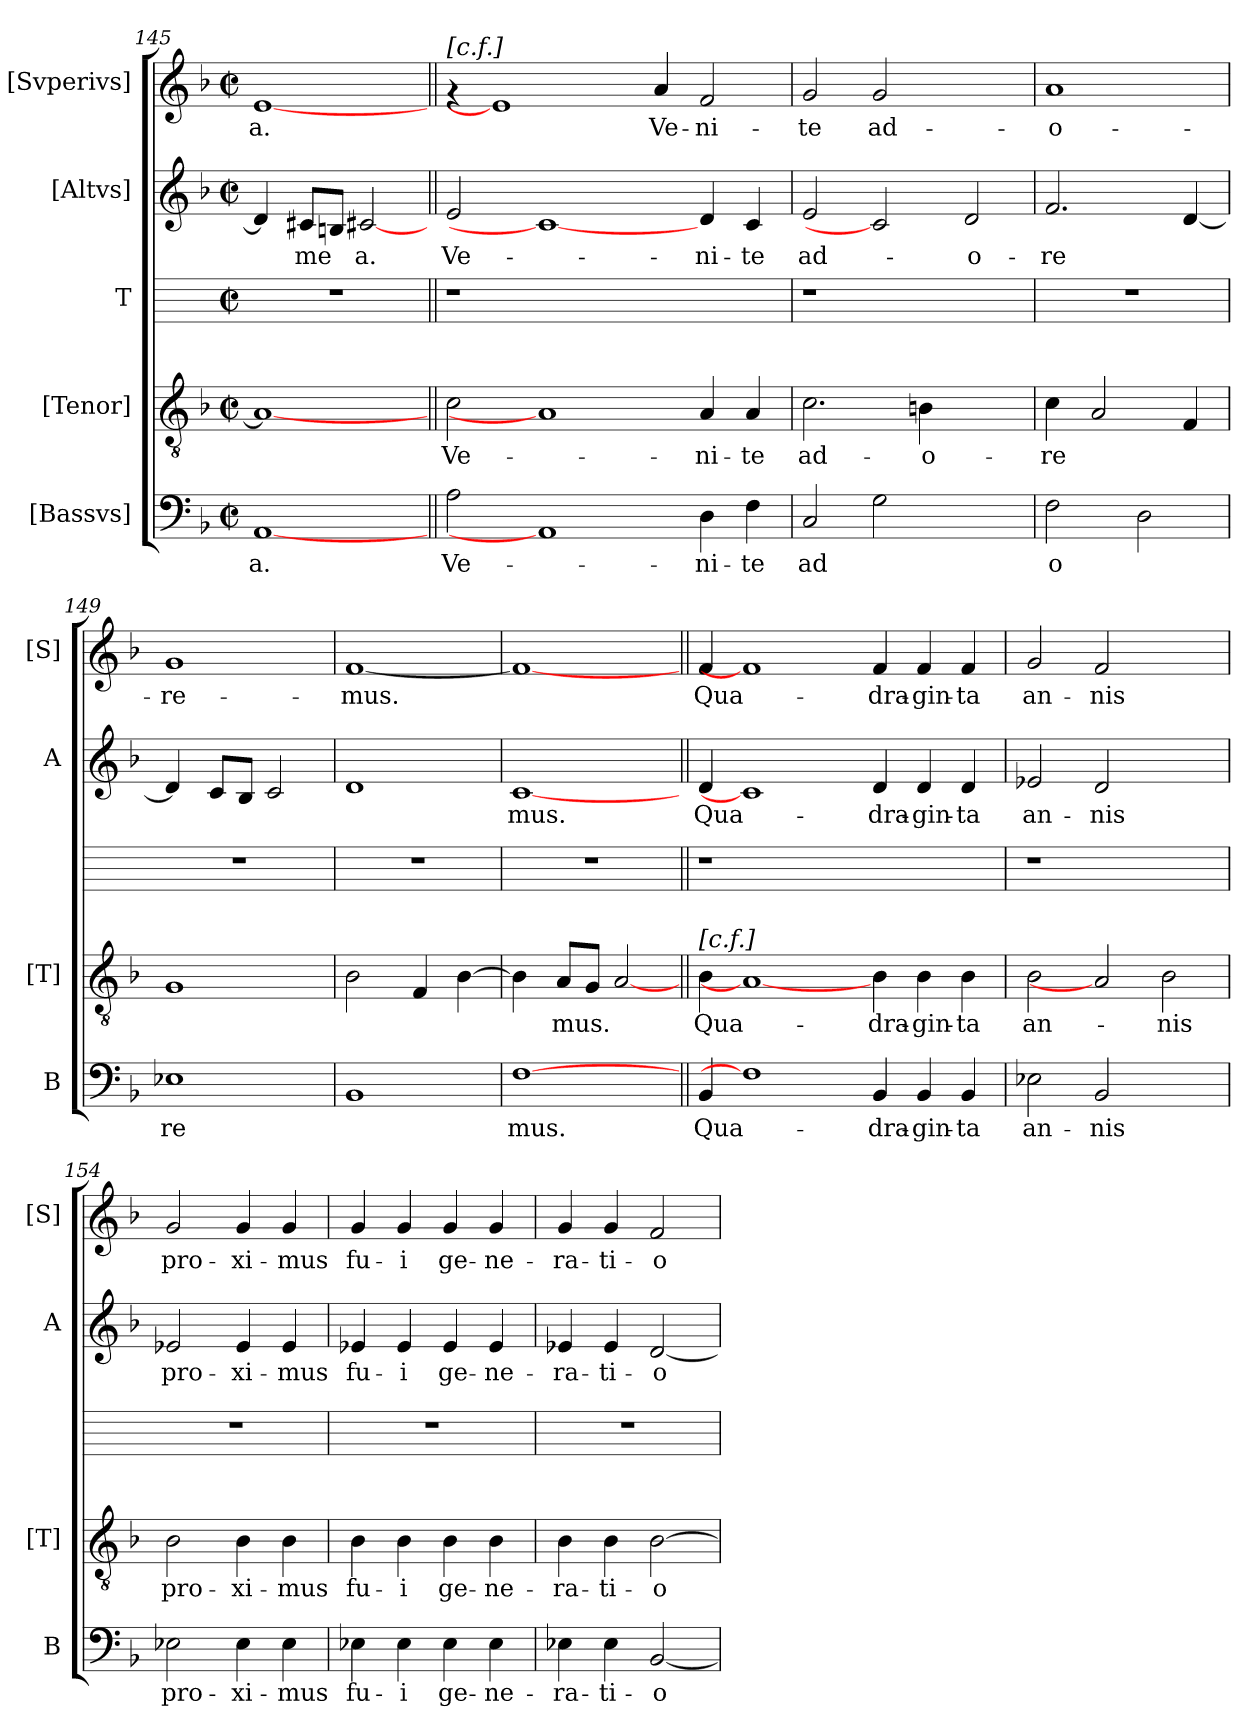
**kern	**text	**kern	**text	**kern	**kern	**text	**kern	**text
*part5	*part5	*part4	*part4	*part3	*part2	*part2	*part1	*part1
*staff5	*staff5	*staff4	*staff4	*staff3	*staff2	*staff2	*staff1	*staff1
*I"[Bassvs]	*	*I"[Tenor]	*	*I"T	*I"[Altvs]	*	*I"[Svperivs]	*
*I'B	*	*I'[T]	*	*	*I'A	*	*I'[S]	*
*clefF4	*	*clefGv2	*	*	*clefG2	*	*clefG2	*
*k[b-]	*	*k[b-]	*	*k[]	*k[b-]	*	*k[b-]	*
*F:	*	*F:	*	*C:	*F:	*	*F:	*
*M2/2	*	*M2/2	*	*M2/2	*M2/2	*	*M2/2	*
*met(c|)	*	*met(c|)	*	*met(c|)	*met(c|)	*	*met(c|)	*
=145	=145	=145	=145	=145	=145	=145	=145	=145
!	!LO:LY:b:cj	!	!LO:LY:b:cj	!	!	!LO:LY:b:cj	!	!LO:LY:b:cj
[1AA	-a.	1A_	.	1r	4d/]	.	[1e	-a.
!	!	!	!	!	!	!LO:LY:b:cj	!	!
.	.	.	.	.	8c#/L	me-	.	.
!	!	!	!	!	!	!LO:LY:b:cj	!	!
.	.	.	.	.	8B/J	--	.	.
!	!	!	!	!	!	!LO:LY:b:cj	!	!
.	.	.	.	.	[2c#X	-a.	.	.
=146||	=146||	=146||	=146||	=146||	=146||	=146||	=146||	=146||
!	!	!	!	!	!	!	!LO:TX:a:t=[c.f.]	!
!	!LO:LY:b:cj	!	!LO:LY:b:cj	!	!	!LO:LY:b:cj	!	!
2A\	Ve-	2c\	Ve-	1r	2e/	Ve-	4rf	.
.	.	.	.	.	.	.	1e]	.
1AA]	.	1A]	.	.	1c#_	.	.	.
.	.	.	.	1ryy	.	.	.	.
!	!	!	!	!	!	!	!	!LO:LY:b:cj
.	.	.	.	.	.	.	4a/	Ve-
!	!LO:LY:b:cj	!	!LO:LY:b:cj	!	!	!LO:LY:b:cj	!	!LO:LY:b:cj
4D\	-ni-	4A/	-ni-	.	4d/	-ni-	2f/	-ni-
!	!LO:LY:b:cj	!	!LO:LY:b:cj	!	!	!LO:LY:b:cj	!	!
4F\	-te	4A/	-te	.	4c/	-te	.	.
=147	=147	=147	=147	=147	=147	=147	=147	=147
!	!LO:LY:b:cj	!	!LO:LY:b:cj	!	!	!LO:LY:b:cj	!	!LO:LY:b:cj
2C/	ad-	2.c\	ad-	1r	2e/	ad-	2g/	-te
!	!LO:LY:b:cj	!	!	!	!	!	!	!LO:LY:b:cj
2G\	--	.	.	.	2c#]	.	2g/	ad-
!	!	!	!LO:LY:b:cj	!	!	!	!	!
.	.	4B\	-o-	.	.	.	.	.
!	!	!	!	!	!	!LO:LY:b:cj	!	!
2ryy	.	2ryy	.	2ryy	2d/	-o-	2ryy	.
=148	=148	=148	=148	=148	=148	=148	=148	=148
!	!LO:LY:b:cj	!	!LO:LY:b:cj	!	!	!LO:LY:b:cj	!	!LO:LY:b:cj
2F\	-o-	4c\	-re-	1r	2.f/	-re-	1a	-o-
!	!	!	!LO:LY:b:cj	!	!	!	!	!
.	.	2A/	--	.	.	.	.	.
!	!LO:LY:b:cj	!	!	!	!	!	!	!
2D\	--	.	.	.	.	.	.	.
!	!	!	!LO:LY:b:cj	!	!	!LO:LY:b:cj	!	!
.	.	4F/	--	.	[<4d/	--	.	.
=149	=149	=149	=149	=149	=149	=149	=149	=149
!	!LO:LY:b:cj	!	!LO:LY:b:cj	!	!	!LO:LY:b:cj	!	!LO:LY:b:cj
1E-X	-re-	1G	--	1r	4d/]	--	1g	-re-
!	!	!	!	!	!	!LO:LY:b:cj	!	!
.	.	.	.	.	8c/L	--	.	.
!	!	!	!	!	!	!LO:LY:b:cj	!	!
.	.	.	.	.	8B-/J	--	.	.
!	!	!	!	!	!	!LO:LY:b:cj	!	!
.	.	.	.	.	2c/	--	.	.
!!LO:PB:g=z
=150	=150	=150	=150	=150	=150	=150	=150	=150
!	!LO:LY:b:cj	!	!LO:LY:b:cj	!	!	!LO:LY:b:cj	!	!LO:LY:b:cj
1BB-	--	2B-\	--	1r	1d	--	[<1f	-mus.
!	!	!	!LO:LY:b:cj	!	!	!	!	!
.	.	4F/	--	.	.	.	.	.
!	!	!	!LO:LY:b:cj	!	!	!	!	!
.	.	[>4B-\	--	.	.	.	.	.
=151	=151	=151	=151	=151	=151	=151	=151	=151
!	!LO:LY:b:cj	!	!LO:LY:b:cj	!	!	!LO:LY:b:cj	!	!LO:LY:b:cj
[1F	-mus.	4B-\]	--	1r	[1c	-mus.	1f_	.
!	!	!	!LO:LY:b:cj	!	!	!	!	!
.	.	8A/L	-mus.	.	.	.	.	.
!	!	!	!LO:LY:b:cj	!	!	!	!	!
.	.	8G/J	.	.	.	.	.	.
!	!	!	!LO:LY:b:cj	!	!	!	!	!
.	.	[2A	.	.	.	.	.	.
=152||	=152||	=152||	=152||	=152||	=152||	=152||	=152||	=152||
!	!	!LO:TX:a:t=[c.f.]	!	!	!	!	!	!
!	!LO:LY:b:cj	!	!LO:LY:b:cj	!	!	!LO:LY:b:cj	!	!LO:LY:b:cj
4BB-/	Qua-	4B-\	Qua-	1r	4d/	Qua-	4f/	Qua-
1F]	.	1A_	.	.	1c]	.	1f]	.
.	.	.	.	1ryy	.	.	.	.
!	!LO:LY:b:cj	!	!LO:LY:b:cj	!	!	!LO:LY:b:cj	!	!LO:LY:b:cj
4BB-/	-dra-	4B-\	-dra-	.	4d/	-dra-	4f/	-dra-
!	!LO:LY:b:cj	!	!LO:LY:b:cj	!	!	!LO:LY:b:cj	!	!LO:LY:b:cj
4BB-/	-gin-	4B-\	-gin-	.	4d/	-gin-	4f/	-gin-
!	!LO:LY:b:cj	!	!LO:LY:b:cj	!	!	!LO:LY:b:cj	!	!LO:LY:b:cj
4BB-/	-ta	4B-\	-ta	.	4d/	-ta	4f/	-ta
=153	=153	=153	=153	=153	=153	=153	=153	=153
!	!LO:LY:b:cj	!	!LO:LY:b:cj	!	!	!LO:LY:b:cj	!	!LO:LY:b:cj
2E-X\	an-	2B-\	an-	1r	2e-X/	an-	2g/	an-
!	!LO:LY:b:cj	!	!	!	!	!LO:LY:b:cj	!	!LO:LY:b:cj
2BB-/	-nis	2A]	.	.	2d/	-nis	2f/	-nis
!	!	!	!LO:LY:b:cj	!	!	!	!	!
2ryy	.	2B-\	-nis	2ryy	2ryy	.	2ryy	.
=154	=154	=154	=154	=154	=154	=154	=154	=154
!	!LO:LY:b:cj	!	!LO:LY:b:cj	!	!	!LO:LY:b:cj	!	!LO:LY:b:cj
2E-\	pro-	2B-\	pro-	1r	2e-/	pro-	2g/	pro-
!	!LO:LY:b:cj	!	!LO:LY:b:cj	!	!	!LO:LY:b:cj	!	!LO:LY:b:cj
4E-\	-xi-	4B-\	-xi-	.	4e-/	-xi-	4g/	-xi-
!	!LO:LY:b:cj	!	!LO:LY:b:cj	!	!	!LO:LY:b:cj	!	!LO:LY:b:cj
4E-\	-mus	4B-\	-mus	.	4e-/	-mus	4g/	-mus
=155	=155	=155	=155	=155	=155	=155	=155	=155
!	!LO:LY:b:cj	!	!LO:LY:b:cj	!	!	!LO:LY:b:cj	!	!LO:LY:b:cj
4E-\	fu-	4B-\	fu-	1r	4e-/	fu-	4g/	fu-
!	!LO:LY:b:cj	!	!LO:LY:b:cj	!	!	!LO:LY:b:cj	!	!LO:LY:b:cj
4E-\	-i	4B-\	-i	.	4e-/	-i	4g/	-i
!	!LO:LY:b:cj	!	!LO:LY:b:cj	!	!	!LO:LY:b:cj	!	!LO:LY:b:cj
4E-\	ge-	4B-\	ge-	.	4e-/	ge-	4g/	ge-
!	!LO:LY:b:cj	!	!LO:LY:b:cj	!	!	!LO:LY:b:cj	!	!LO:LY:b:cj
4E-\	-ne-	4B-\	-ne-	.	4e-/	-ne-	4g/	-ne-
!!LO:PB:g=z
=156	=156	=156	=156	=156	=156	=156	=156	=156
!	!LO:LY:b:cj	!	!LO:LY:b:cj	!	!	!LO:LY:b:cj	!	!LO:LY:b:cj
4E-\	-ra-	4B-\	-ra-	1r	4e-/	-ra-	4g/	-ra-
!	!LO:LY:b:cj	!	!LO:LY:b:cj	!	!	!LO:LY:b:cj	!	!LO:LY:b:cj
4E-\	-ti-	4B-\	-ti-	.	4e-/	-ti-	4g/	-ti-
!	!LO:LY:b:cj	!	!LO:LY:b:cj	!	!	!LO:LY:b:cj	!	!LO:LY:b:cj
[<2BB-/	-o-	[>2B-\	-o-	.	[<2d/	-o-	2f/	-o-
=	=	=	=	=	=	=	=	=
*-	*-	*-	*-	*-	*-	*-	*-	*-
